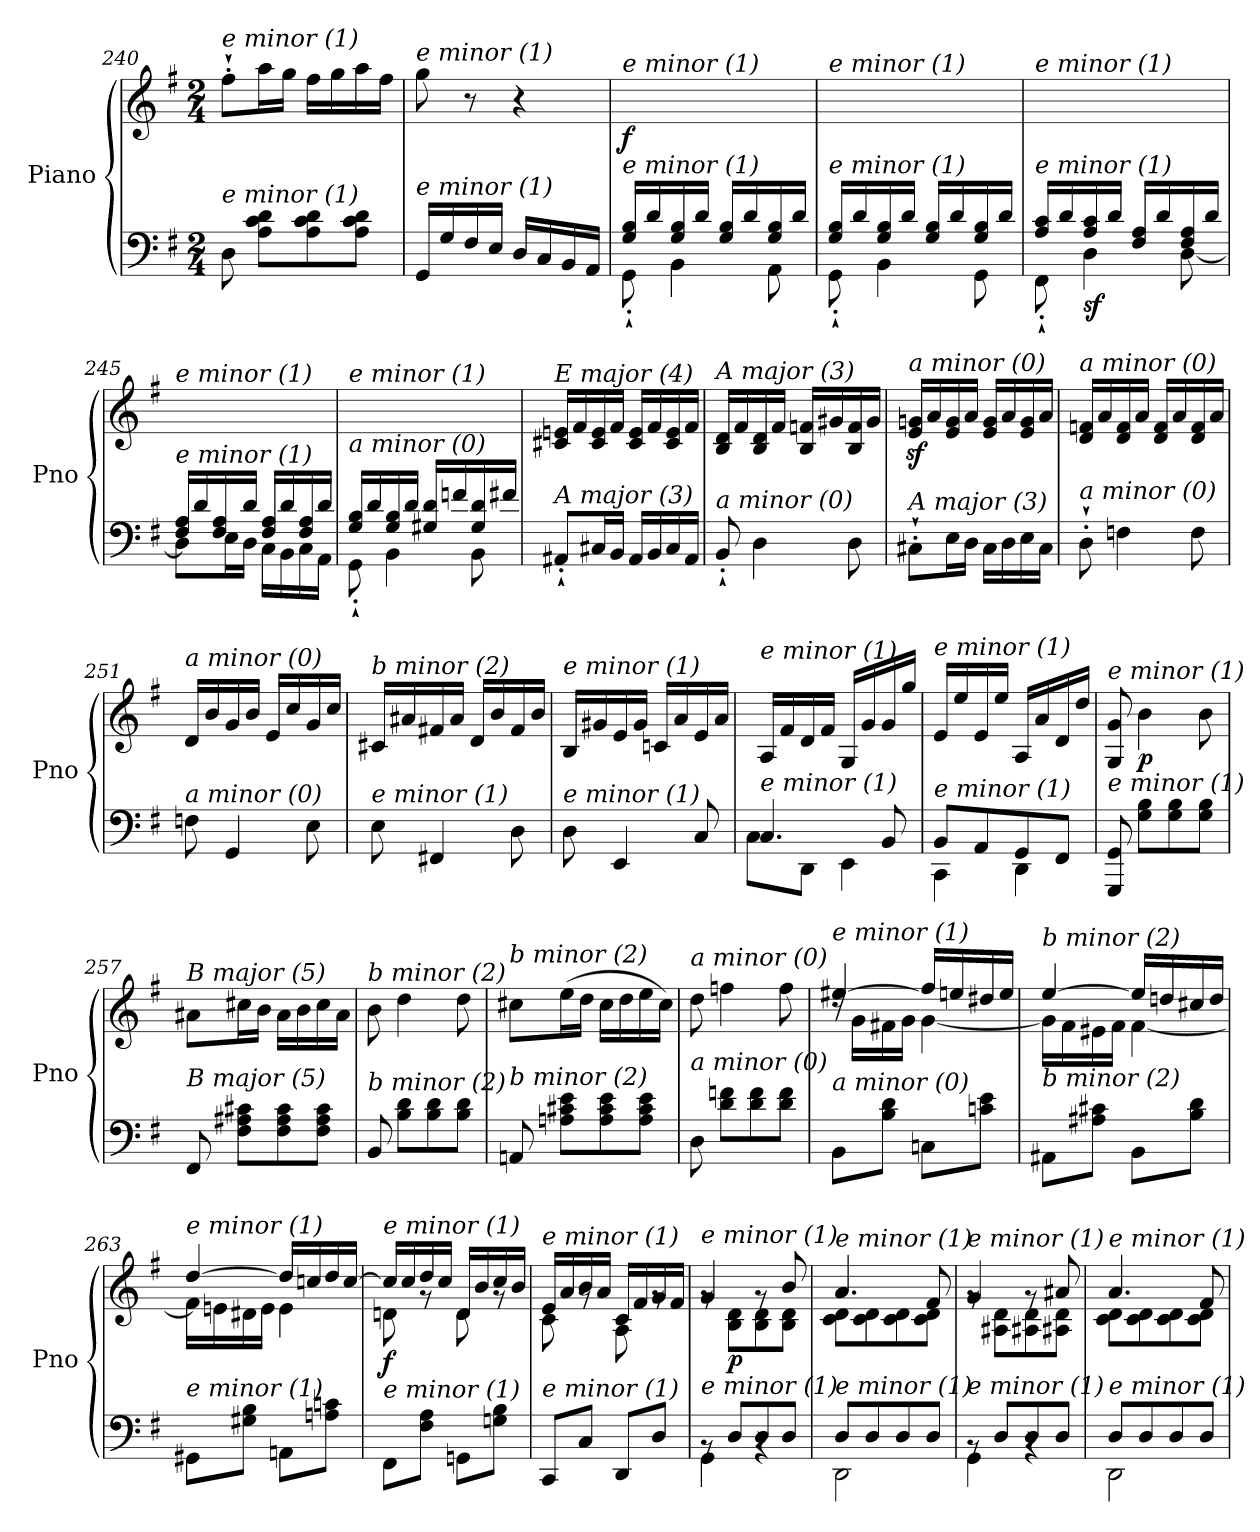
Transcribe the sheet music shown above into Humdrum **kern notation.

**kern	**kern	**dynam
*part1	*part1	*part1
*staff2	*staff1	*staff1/2
*I"Piano	*	*
*I'Pno	*	*
*clefF4	*clefG2	*
*k[f#]	*k[f#]	*
*M2/4	*M2/4	*
=240	=240	=240
!	!LO:TX:i:t=e minor (1)	!
!LO:TX:i:t=e minor (1)	!	!
8D\	8ff#'`\L	.
8A\ 8c\ 8d\L	16aa\L	.
.	16gg\JJ	.
8A\ 8c\ 8d\	16ff#\LL	.
.	16gg\	.
8A\ 8c\ 8d\J	16aa\	.
.	16ff#\JJ	.
=241	=241	=241
!	!LO:TX:i:t=e minor (1)	!
!LO:TX:i:t=e minor (1)	!	!
16GG/LL	8gg\	.
16G/	.	.
16F#/	8r	.
16E/JJ	.	.
16D/LL	4r	.
16C/	.	.
16BB/	.	.
16AA/JJ	.	.
=242	=242	=242
*^	*	*
!	!	!LO:TX:i:t=e minor (1)	!
!LO:TX:i:t=e minor (1)	!	!	!
!	!	!	!LO:DY:b
16G/ 16B/LL	8GG'`\	2ryy	f
16d/	.	.	.
16G/ 16B/	4BB\	.	.
16d/JJ	.	.	.
16G/ 16B/LL	.	.	.
16d/	.	.	.
16G/ 16B/	8AA\	.	.
16d/JJ	.	.	.
!!LO:PB:g=z
=243	=243	=243	=243
!	!	!LO:TX:i:t=e minor (1)	!
!LO:TX:i:t=e minor (1)	!	!	!
16G/ 16B/LL	8GG'`\	2ryy	.
16d/	.	.	.
16G/ 16B/	4BB\	.	.
16d/JJ	.	.	.
16G/ 16B/LL	.	.	.
16d/	.	.	.
16G/ 16B/	8GG\	.	.
16d/JJ	.	.	.
=244	=244	=244	=244
!	!	!LO:TX:i:t=e minor (1)	!
!LO:TX:i:t=e minor (1)	!	!	!
16A/ 16c/LL	8FF#'`\	2ryy	.
16d/	.	.	.
!	!	!	!LO:DY:b=2
16A/ 16c/	4D\	.	sf
16d/JJ	.	.	.
16F#/ 16A/LL	.	.	.
16d/	.	.	.
16F#/ 16A/	[8D\	.	.
16d/JJ	.	.	.
=245	=245	=245	=245
!	!	!LO:TX:i:t=e minor (1)	!
!LO:TX:i:t=e minor (1)	!	!	!
16F#/ 16A/LL	8D\L]	2ryy	.
16d/	.	.	.
16F#/ 16A/	16E\L	.	.
16d/JJ	16D\JJ	.	.
16F#/ 16A/LL	16C\LL	.	.
16d/	16BB\	.	.
16F#/ 16A/	16C\	.	.
16d/JJ	16AA\JJ	.	.
=246	=246	=246	=246
!	!	!LO:TX:i:t=e minor (1)	!
!LO:TX:i:t=a minor (0)	!	!	!
16G/ 16B/LL	8GG'`\	2ryy	.
16d/	.	.	.
16G/ 16B/	4BB\	.	.
16d/JJ	.	.	.
16G#X/ 16d/LL	.	.	.
16fni/	.	.	.
16G#/ 16d/	8BB\	.	.
16f#i/JJ	.	.	.
*v	*v	*	*
=247	=247	=247
!	!LO:TX:i:t=E major (4)	!
!LO:TX:i:t=A major (3)	!	!
8AA#X'`/L	16c#X/ 16en/LL	.
.	16f#/	.
16C#X/L	16c#/ 16e/	.
16BB/JJ	16f#/JJ	.
16AA#/LL	16c#/ 16e/LL	.
16BB/	16f#/	.
16C#/	16c#/ 16e/	.
16AA#/JJ	16f#/JJ	.
!!LO:LB:g=z
=248	=248	=248
!	!LO:TX:i:t=A major (3)	!
!LO:TX:i:t=a minor (0)	!	!
8BB'`/	16B/ 16d/LL	.
.	16f#/	.
4D\	16B/ 16d/	.
.	16f#/JJ	.
.	16B/ 16fn/LL	.
.	16g#X/	.
8D\	16B/ 16f/	.
.	16g#/JJ	.
=249	=249	=249
!	!LO:TX:i:t=a minor (0)	!
!LO:TX:i:t=A major (3)	!	!
8C#X'`\L	16e/z< 16gn/z<LL	.
.	16a/	.
16E\L	16e/ 16g/	.
16D\JJ	16a/JJ	.
16C#\LL	16e/ 16g/LL	.
16D\	16a/	.
16E\	16e/ 16g/	.
16C#\JJ	16a/JJ	.
=250	=250	=250
!	!LO:TX:i:t=a minor (0)	!
!LO:TX:i:t=a minor (0)	!	!
8D'`\	16d/ 16fn/LL	.
.	16a/	.
4Fn\	16d/ 16f/	.
.	16a/JJ	.
.	16d/ 16f/LL	.
.	16a/	.
8F\	16d/ 16f/	.
.	16a/JJ	.
=251	=251	=251
!	!LO:TX:i:t=a minor (0)	!
!LO:TX:i:t=a minor (0)	!	!
8Fn\	16d/LL	.
.	16b/	.
4GG/	16g/	.
.	16b/JJ	.
.	16e/LL	.
.	16cc/	.
8E\	16g/	.
.	16cc/JJ	.
=252	=252	=252
!	!LO:TX:i:t=b minor (2)	!
!LO:TX:i:t=e minor (1)	!	!
8E\	16c#X/LL	.
.	16a#X/	.
4FF#X/	16f#X/	.
.	16a#/JJ	.
.	16d/LL	.
.	16b/	.
8D\	16f#/	.
.	16b/JJ	.
!!LO:LB:g=z
=253	=253	=253
!	!LO:TX:i:t=e minor (1)	!
!LO:TX:i:t=e minor (1)	!	!
8D\	16B/LL	.
.	16g#X/	.
4EE/	16e/	.
.	16g#/JJ	.
.	16cn/LL	.
.	16a/	.
8C/	16e/	.
.	16a/JJ	.
=254	=254	=254
*^	*	*
!	!	!LO:TX:i:t=e minor (1)	!
!LO:TX:i:t=e minor (1)	!	!	!
4.C/	8C\L	16A/LL	.
.	.	16f#/	.
.	8DD\J	16d/	.
.	.	16f#/JJ	.
.	4EE\	16G/LL	.
.	.	16g/	.
8BB/	.	16g/	.
.	.	16gg/JJ	.
=255	=255	=255	=255
!	!	!LO:TX:i:t=e minor (1)	!
!LO:TX:i:t=e minor (1)	!	!	!
8BB/L	4CC\	16e/LL	.
.	.	16ee/	.
8AA/	.	16e/	.
.	.	16ee/JJ	.
8GG/	4DD\	16A/LL	.
.	.	16a/	.
8FF#/J	.	16d/	.
.	.	16dd/JJ	.
*v	*v	*	*
=256	=256	=256
!	!LO:TX:i:t=e minor (1)	!
!LO:TX:i:t=e minor (1)	!	!
8GGG/ 8GG/	8G/ 8g/	.
!	!	!LO:DY:b
8G\ 8B\L	4b\	p
8G\ 8B\	.	.
8G\ 8B\J	8b\	.
=257	=257	=257
!	!LO:TX:i:t=B major (5)	!
!LO:TX:i:t=B major (5)	!	!
8FF#/	8a#X\L	.
8F#\ 8A#X\ 8c#X\L	16cc#X\L	.
.	16b\JJ	.
8F#\ 8A#\ 8c#\	16a#\LL	.
.	16b\	.
8F#\ 8A#\ 8c#\J	16cc#\	.
.	16a#\JJ	.
=258	=258	=258
!	!LO:TX:i:t=b minor (2)	!
!LO:TX:i:t=b minor (2)	!	!
8BB/	8b\	.
8B\ 8d\L	4dd\	.
8B\ 8d\	.	.
8B\ 8d\J	8dd\	.
!!LO:LB:g=z
=259	=259	=259
!	!LO:TX:i:t=b minor (2)	!
!LO:TX:i:t=b minor (2)	!	!
8AAn/	8cc#X\L	.
8An\ 8c#X\ 8e\L	(>16ee\L	.
.	16dd\JJ	.
8A\ 8c#\ 8e\	16cc#\LL	.
.	16dd\	.
8A\ 8c#\ 8e\J	16ee\	.
.	16cc#\JJ)	.
=260	=260	=260
!	!LO:TX:i:t=a minor (0)	!
!LO:TX:i:t=a minor (0)	!	!
8D\	8dd\	.
8d\ 8fn\L	4ffn\	.
8d\ 8f\	.	.
8d\ 8f\J	8ff\	.
=261	=261	=261
*	*^	*
!	!LO:TX:i:t=e minor (1)	!	!
!LO:TX:i:t=a minor (0)	!	!	!
!	!	!	!LO:DY:b
8BB\L	[4ee#Xi/	16rdd	other-dynamics
.	.	16g\LL	.
8B\ 8d\J	.	16f#X\	.
.	.	16g\JJ	.
8Cn\L	16ff/LL]	[4g\	.
.	16ee/	.	.
8cn\ 8e\J	16dd#X/	.	.
.	16ee/JJ	.	.
=262	=262	=262	=262
!	!LO:TX:i:t=b minor (2)	!	!
!LO:TX:i:t=b minor (2)	!	!	!
8AA#X\L	[4ee/	16g\LL]	.
.	.	16f#\	.
8A#X\ 8c#X\J	.	16e#X\	.
.	.	16f#\JJ	.
8BB\L	16ee/LL]	[4f#\	.
.	16ddn/	.	.
8B\ 8d\J	16cc#X/	.	.
.	16dd/JJ	.	.
=263	=263	=263	=263
!	!LO:TX:i:t=e minor (1)	!	!
!LO:TX:i:t=e minor (1)	!	!	!
8GG#X\L	[4dd/	16f#\LL]	.
.	.	16en\	.
8G#X\ 8B\J	.	16d#X\	.
.	.	16e\JJ	.
8AAn\L	16dd/LL]	4e\	.
.	16ccn/	.	.
8An\ 8cn\J	16dd/	.	.
.	[16cc/JJ	.	.
!!LO:LB:g=z	!!
=264	=264	=264	=264
!	!LO:TX:i:t=e minor (1)	!	!
!LO:TX:i:t=e minor (1)	!	!	!
!	!	!	!LO:DY:b
8FF#\L	16cc/LL]	8dn\	f
.	16cc/	.	.
8F#\ 8A\J	16dd/	8rg	.
.	16cc/JJ	.	.
8GGn\L	16d/LL	8d\	.
.	16b/	.	.
8Gn\ 8B\J	16cc/	8rg	.
.	16b/JJ	.	.
=265	=265	=265	=265
!	!LO:TX:i:t=e minor (1)	!	!
!LO:TX:i:t=e minor (1)	!	!	!
8CC/L	16e/LL	8c\	.
.	16a/	.	.
8C/J	16b/	8rg	.
.	16a/JJ	.	.
8DD/L	16c/LL	8A\	.
.	16f#/	.	.
8D/J	16g/	8rg	.
.	16f#/JJ	.	.
=266	=266	=266	=266
*^	*	*	*
!	!	!LO:TX:i:t=e minor (1)	!	!
!LO:TX:i:t=e minor (1)	!	!	!	!
8rBB	4GG\	4g/	8rg	.
!	!	!	!	!LO:DY:b
8D/L	.	.	8B\ 8d\L	p
8D/	4rBB	8rg	8B\ 8d\	.
8D/J	.	8b/	8B\ 8d\J	.
=267	=267	=267	=267	=267
!	!	!LO:TX:i:t=e minor (1)	!	!
!LO:TX:i:t=e minor (1)	!	!	!	!
8D/L	2DD\	4.a/	8c\ 8d\L	.
8D/	.	.	8c\ 8d\	.
8D/	.	.	8c\ 8d\	.
8D/J	.	8f#/	8c\ 8d\J	.
=268	=268	=268	=268	=268
!	!	!LO:TX:i:t=e minor (1)	!	!
!LO:TX:i:t=e minor (1)	!	!	!	!
8rBB	4GG\	4g/	8rg	.
8D/L	.	.	8A#Xi\ 8d\L	.
8D/	4rBB	8rg	8A#Xi\ 8d\	.
8D/J	.	8a#Xi/	8A#Xi\ 8d\J	.
=269	=269	=269	=269	=269
!	!	!LO:TX:i:t=e minor (1)	!	!
!LO:TX:i:t=e minor (1)	!	!	!	!
8D/L	2DD\	4.a/	8c\ 8d\L	.
8D/	.	.	8c\ 8d\	.
8D/	.	.	8c\ 8d\	.
8D/J	.	8f#/	8c\ 8d\J	.
*v	*v	*	*	*
*	*v	*v	*
=	=	=
*-	*-	*-
